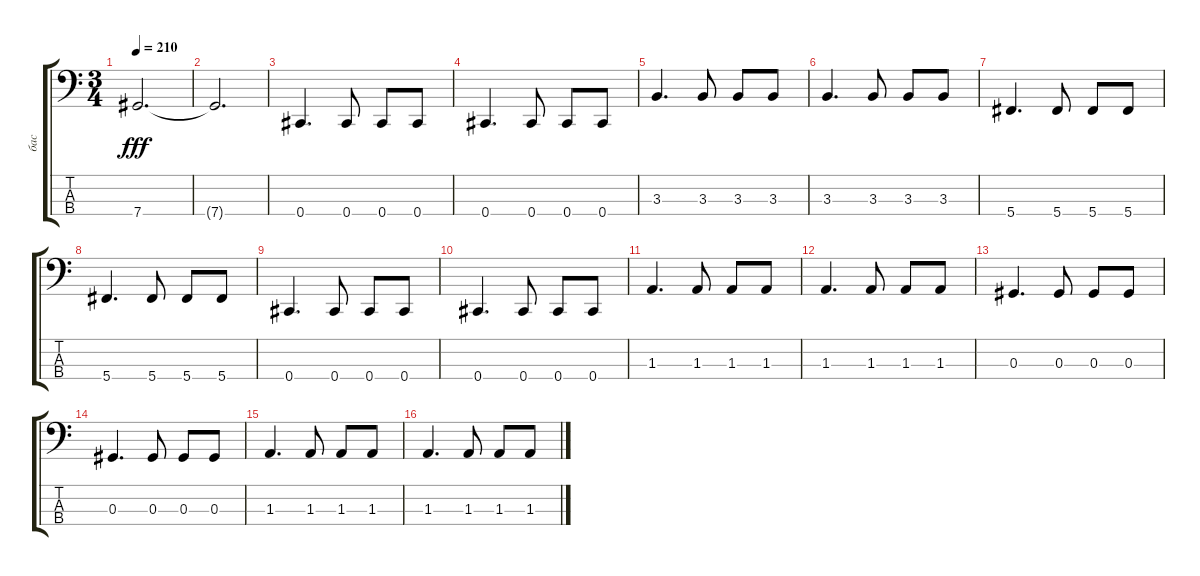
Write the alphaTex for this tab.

\track ("бас" "бас") {instrument electricbasspick}
\staff {score tabs}
\tuning (Gb2 Db2 Ab1 Db1) {hide}
\ts (3 4)
\tempo 210
\clef f4
\ks c
7.4.2{d dy fff} |
7.4{t}.2{d} |
0.4.4{d} 0.4.8 0.4.8 0.4.8 |
0.4.4{d} 0.4.8 0.4.8 0.4.8 |
3.3.4{d} 3.3.8 3.3.8 3.3.8 |
3.3.4{d} 3.3.8 3.3.8 3.3.8 |
5.4.4{d} 5.4.8 5.4.8 5.4.8 |
5.4.4{d} 5.4.8 5.4.8 5.4.8 |
0.4.4{d} 0.4.8 0.4.8 0.4.8 |
0.4.4{d} 0.4.8 0.4.8 0.4.8 |
1.3.4{d} 1.3.8 1.3.8 1.3.8 |
1.3.4{d} 1.3.8 1.3.8 1.3.8 |
0.3.4{d} 0.3.8 0.3.8 0.3.8 |
0.3.4{d} 0.3.8 0.3.8 0.3.8 |
1.3.4{d} 1.3.8 1.3.8 1.3.8 |
1.3.4{d} 1.3.8 1.3.8 1.3.8
